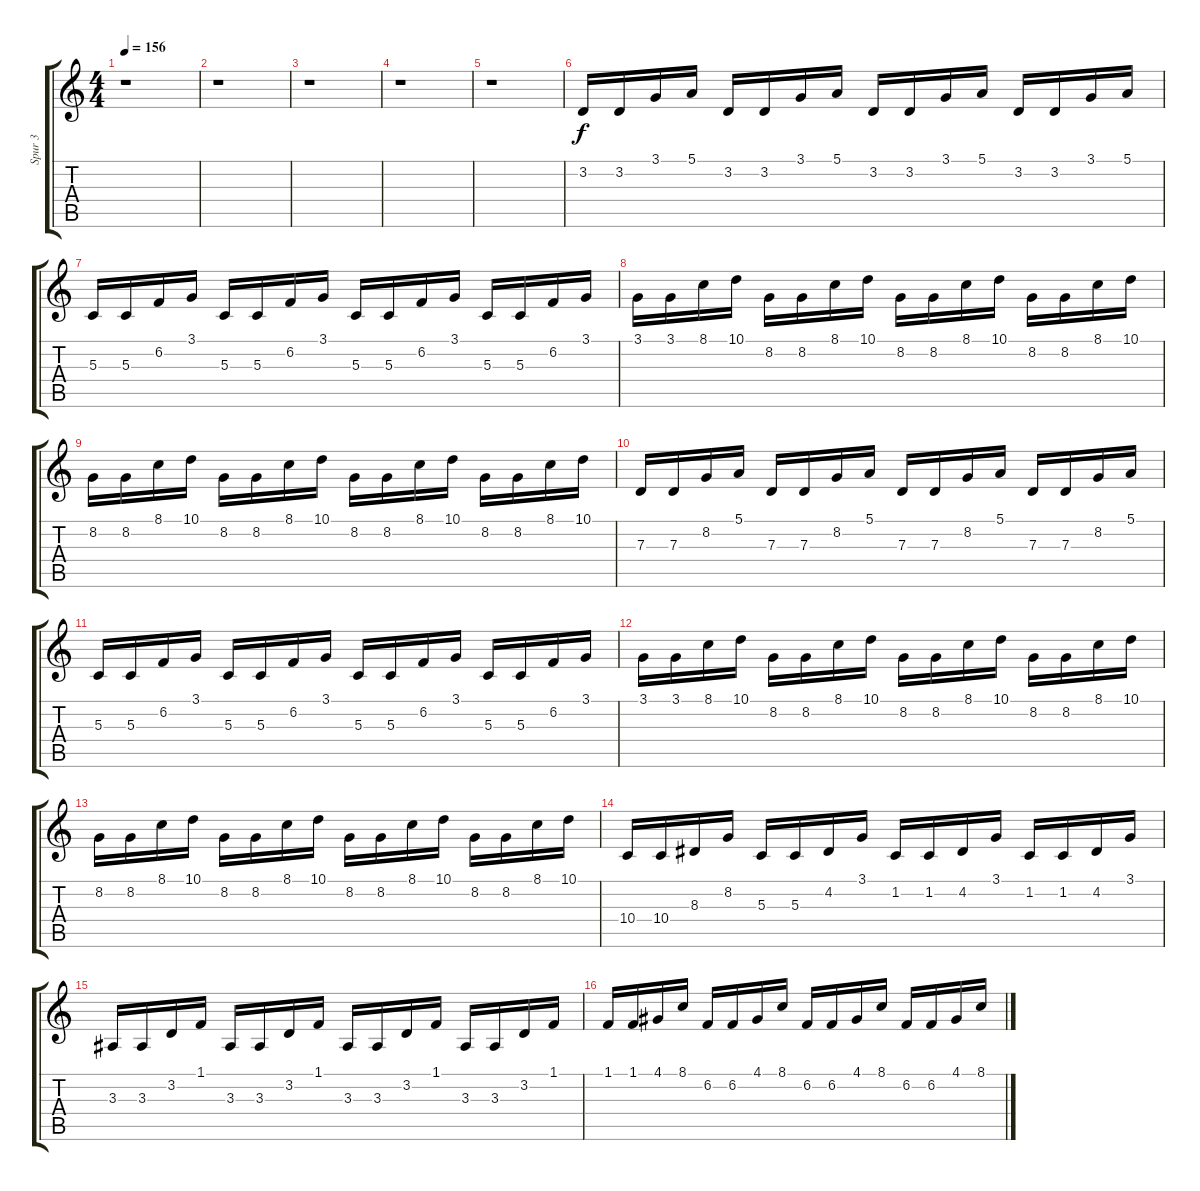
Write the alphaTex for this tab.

\track ("Spur 3" "Spur 3") {instrument fx4atmosphere}
\staff {score tabs}
\tuning (E4 B3 G3 D3 A2 E2) {hide}
\ts (4 4)
\tempo 156
\clef g2
\ks c
r.1{dy f} |
r.1 |
r.1 |
r.1 |
r.1 |
3.2.16 3.2.16 3.1.16 5.1.16 3.2.16 3.2.16 3.1.16 5.1.16 3.2.16 3.2.16 3.1.16 5.1.16 3.2.16 3.2.16 3.1.16 5.1.16 |
5.3.16 5.3.16 6.2.16 3.1.16 5.3.16 5.3.16 6.2.16 3.1.16 5.3.16 5.3.16 6.2.16 3.1.16 5.3.16 5.3.16 6.2.16 3.1.16 |
3.1.16 3.1.16 8.1.16 10.1.16 8.2.16 8.2.16 8.1.16 10.1.16 8.2.16 8.2.16 8.1.16 10.1.16 8.2.16 8.2.16 8.1.16 10.1.16 |
8.2.16 8.2.16 8.1.16 10.1.16 8.2.16 8.2.16 8.1.16 10.1.16 8.2.16 8.2.16 8.1.16 10.1.16 8.2.16 8.2.16 8.1.16 10.1.16 |
7.3.16 7.3.16 8.2.16 5.1.16 7.3.16 7.3.16 8.2.16 5.1.16 7.3.16 7.3.16 8.2.16 5.1.16 7.3.16 7.3.16 8.2.16 5.1.16 |
5.3.16 5.3.16 6.2.16 3.1.16 5.3.16 5.3.16 6.2.16 3.1.16 5.3.16 5.3.16 6.2.16 3.1.16 5.3.16 5.3.16 6.2.16 3.1.16 |
3.1.16 3.1.16 8.1.16 10.1.16 8.2.16 8.2.16 8.1.16 10.1.16 8.2.16 8.2.16 8.1.16 10.1.16 8.2.16 8.2.16 8.1.16 10.1.16 |
8.2.16 8.2.16 8.1.16 10.1.16 8.2.16 8.2.16 8.1.16 10.1.16 8.2.16 8.2.16 8.1.16 10.1.16 8.2.16 8.2.16 8.1.16 10.1.16 |
10.4.16 10.4.16 8.3.16 8.2.16 5.3.16 5.3.16 4.2.16 3.1.16 1.2.16 1.2.16 4.2.16 3.1.16 1.2.16 1.2.16 4.2.16 3.1.16 |
3.3.16 3.3.16 3.2.16 1.1.16 3.3.16 3.3.16 3.2.16 1.1.16 3.3.16 3.3.16 3.2.16 1.1.16 3.3.16 3.3.16 3.2.16 1.1.16 |
1.1.16 1.1.16 4.1.16 8.1.16 6.2.16 6.2.16 4.1.16 8.1.16 6.2.16 6.2.16 4.1.16 8.1.16 6.2.16 6.2.16 4.1.16 8.1.16
